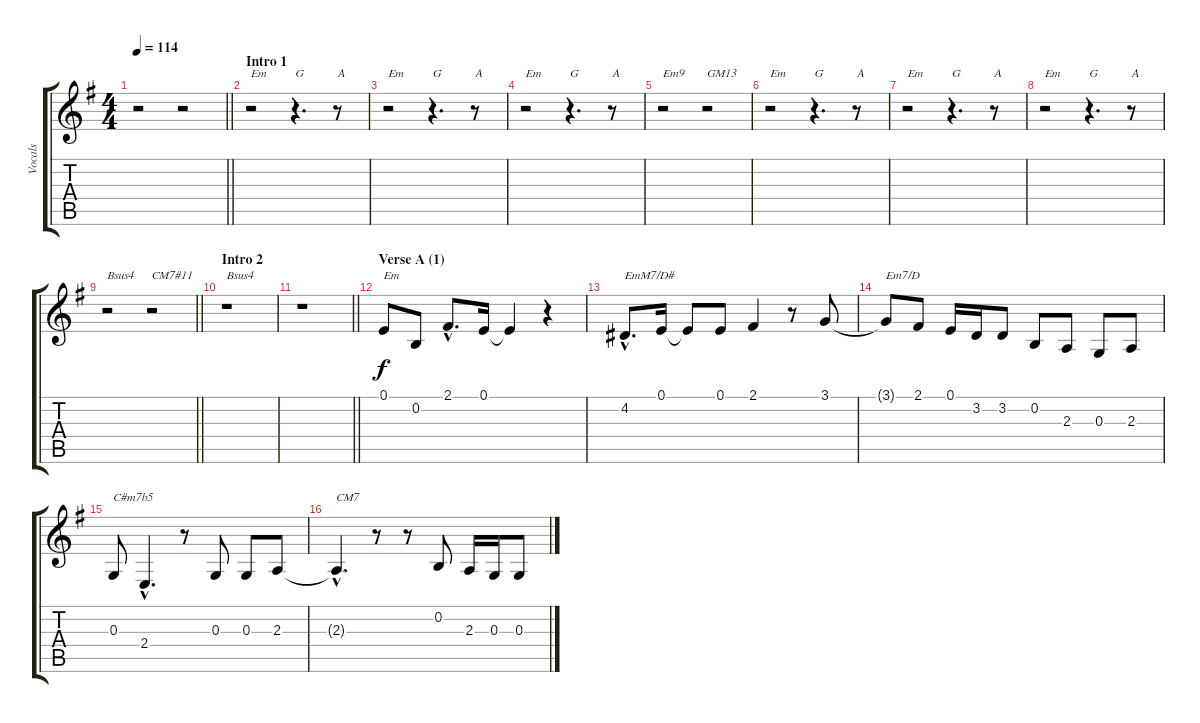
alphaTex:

\track ("Vocals" "Vocals") {instrument sopranosax}
\staff {score tabs}
\tuning (E4 B3 G3 D3 A2 E2) {hide}
\ts (4 4)
\tempo 114
\clef g2
\barLineRight lightlight
\ks eminor
r.2{dy f instrument sopranosax} r.2 |
\section ("" "Intro 1")
r.2{txt "Em"} r.4{d txt "G"} r.8{txt "A"} |
r.2{txt "Em"} r.4{d txt "G"} r.8{txt "A"} |
r.2{txt "Em"} r.4{d txt "G"} r.8{txt "A"} |
r.2{txt "Em9"} r.2{txt "GM13"} |
r.2{txt "Em"} r.4{d txt "G"} r.8{txt "A"} |
r.2{txt "Em"} r.4{d txt "G"} r.8{txt "A"} |
r.2{txt "Em"} r.4{d txt "G"} r.8{txt "A"} |
\barLineRight lightlight
r.2{txt "Bsus4"} r.2{txt "CM7#11"} |
\section ("" "Intro 2")
r.1{txt "Bsus4"} |
\barLineRight lightlight
r.1 |
\section ("" "Verse A (1)")
0.1.8{txt "Em"} 0.2.8 2.1{hac}.8{d} 0.1.16 0.1{t}.4 r.4 |
4.2{hac}.8{d txt "EmM7/D#"} 0.1.16 0.1{t}.8 0.1.8 2.1.4 r.8 3.1.8 |
3.1{t}.8{txt "Em7/D"} 2.1.8 0.1.16 3.2.16 3.2.8 0.2.8 2.3.8 0.3.8 2.3.8 |
0.3.8{txt "C#m7b5"} 2.4{hac}.4{d} r.8 0.3.8 0.3.8 2.3.8 |
2.3{hac t}.4{d txt "CM7"} r.8 r.8 0.2.8 2.3.16 0.3.16 0.3.8
